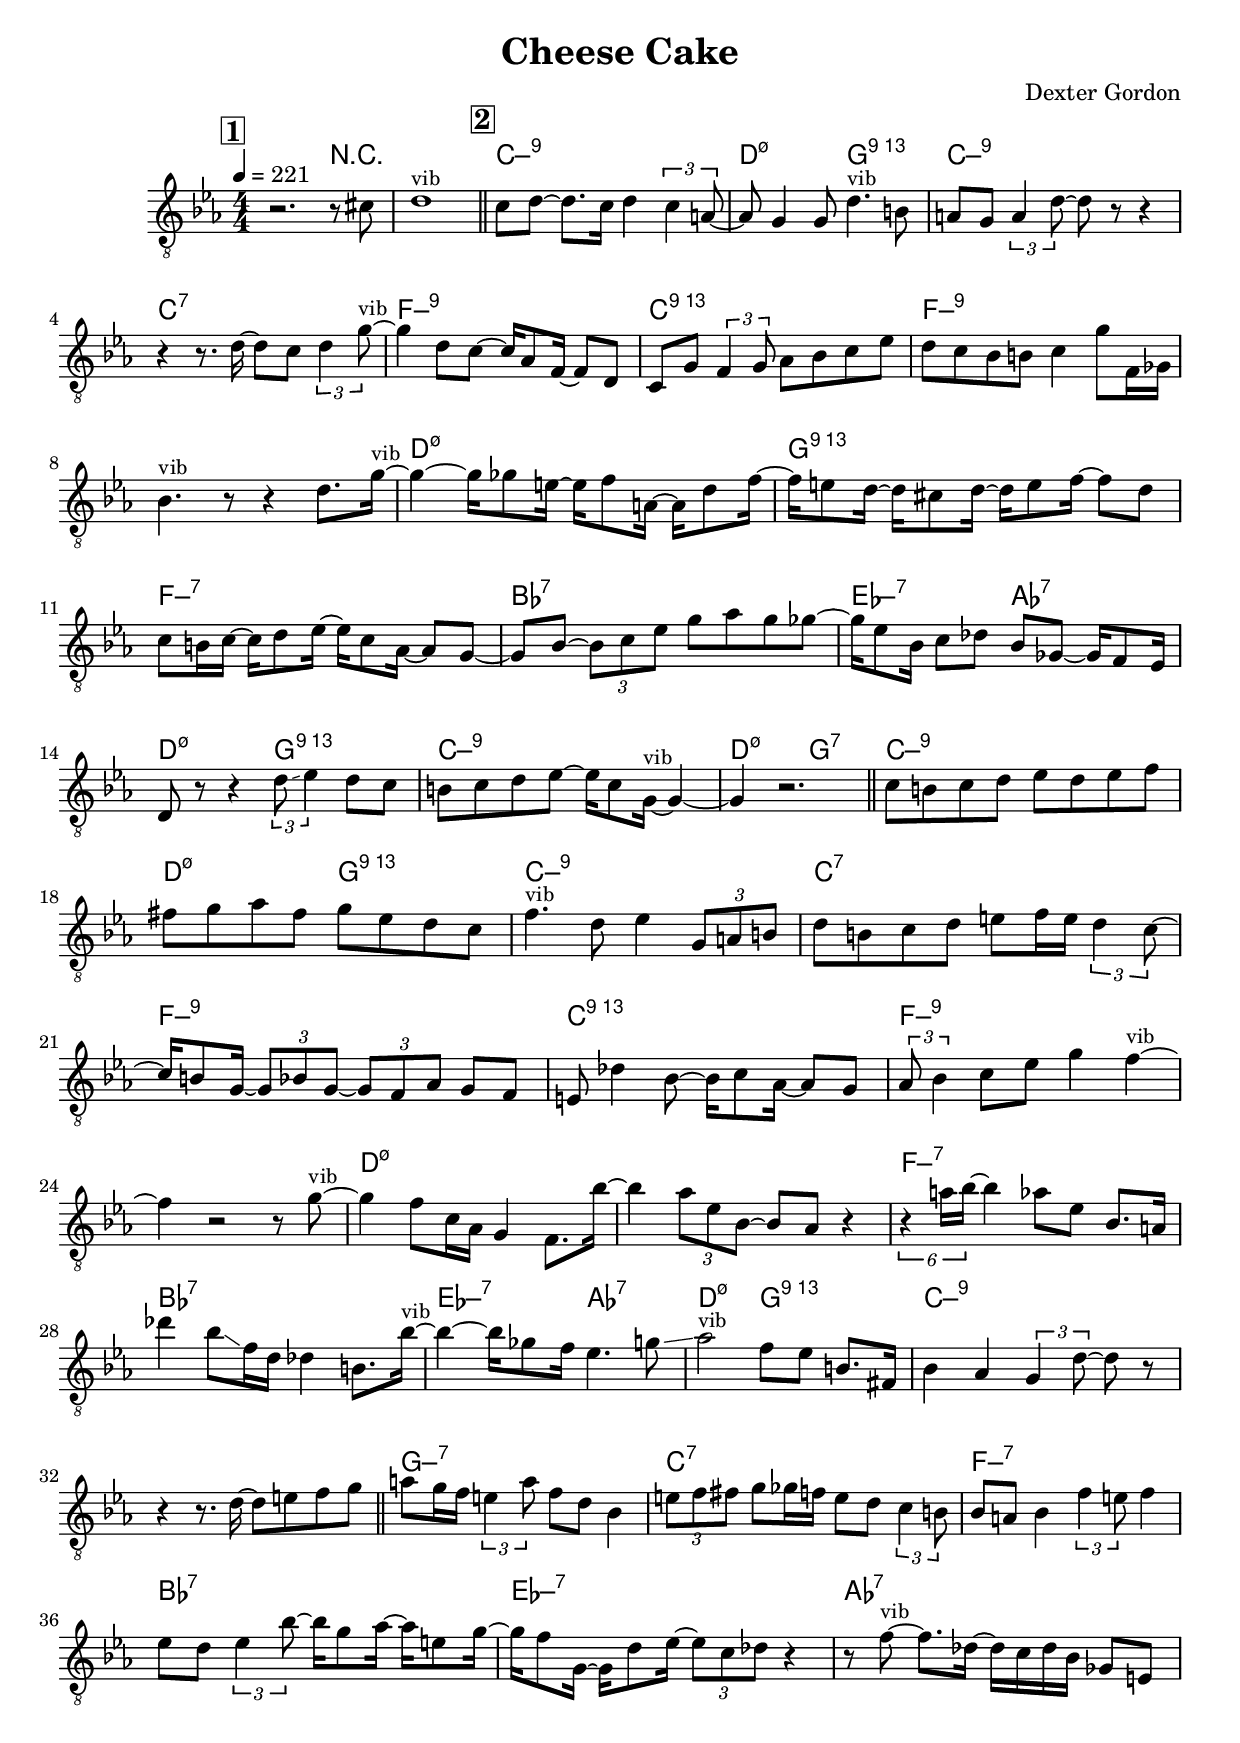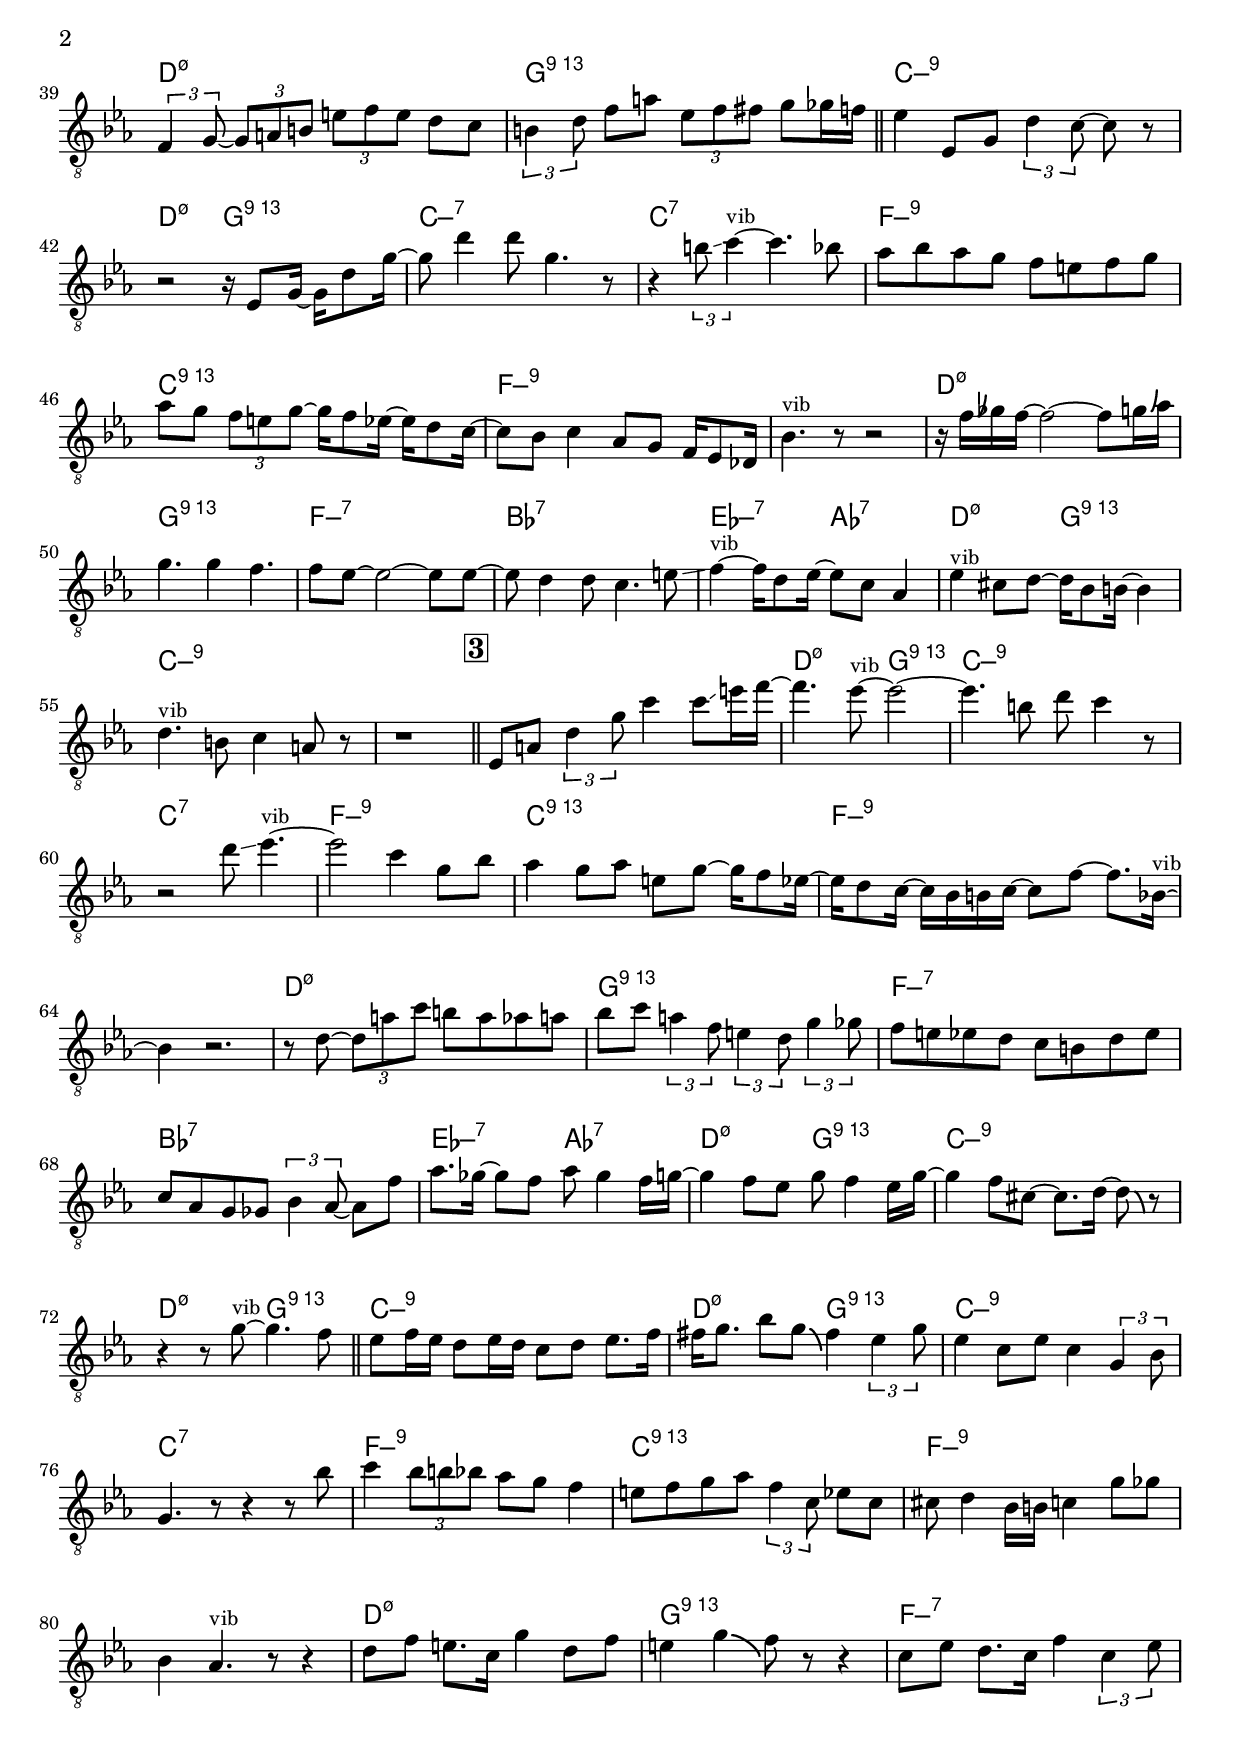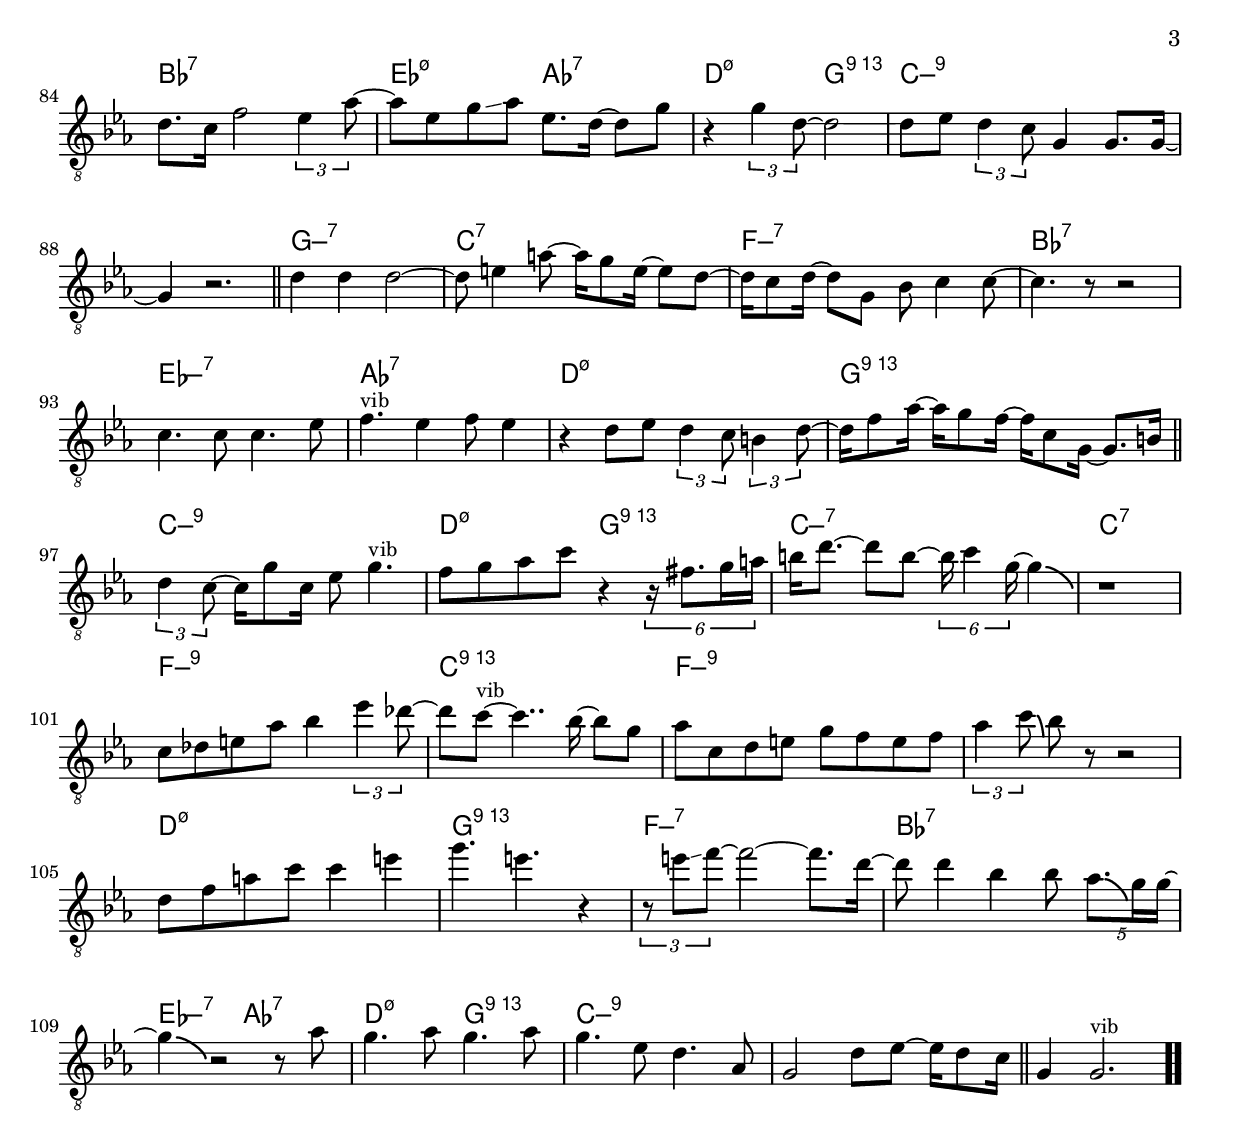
\version "2.13.2"

#(ly:set-option 'point-and-click #f)

\header {
  title = "Cheese Cake"
  composer = "Dexter Gordon"
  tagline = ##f
}
global =
{
    \override Staff.TimeSignature #'style = #'()
    \time 4/4
    \clef "treble_8"
    \key c \minor
    \override Rest #'direction = #'0
    \override MultiMeasureRest #'staff-position = #0
}
\score
{
<<
    \transpose c' c'

    \new ChordNames { \chords {
      \set majorSevenSymbol = \markup { "maj7" }
      \set minorChordModifier = \markup { \char ##x2013 }
      | s2. r4 | s1 
      | c1:min9 | d2:min5-7 g2:775+ | c1:min9 | c1:7 | f1:min9 | c1:775+ | f1:min9 | s1 
      | d1:min5-7 | g1:775+ | f1:min7 | bes1:7 | es2:min7 aes2:7 | d2:min5-7 g2:775+ | c1:min9 | d2:min5-7 g2:7 
      | c1:min9 | d2:min5-7 g2:775+ | c1:min9 | c1:7 | f1:min9 | c1:775+ | f1:min9 | s1 
      | d1:min5-7 | s1 | f1:min7 | bes1:7 | es2:min7 aes2:7 | d2:min5-7 g2:775+ | c1:min9 | s1 
      | g1:min7 | c1:7 | f1:min7 | bes1:7 | es1:min7 | aes1:7 | d1:min5-7 | g1:775+ 
      | c1:min9 | d2:min5-7 g2:775+ | c1:min7 | c1:7 | f1:min9 | c1:775+ | f1:min9 | s1 
      | d1:min5-7 | g1:775+ | f1:min7 | bes1:7 | es2:min7 aes2:7 | d2:min5-7 g2:775+ | c1:min9 | s1 
      | s1 | d2:min5-7 g2:775+ | c1:min9 | c1:7 | f1:min9 | c1:775+ | f1:min9 | s1 
      | d1:min5-7 | g1:775+ | f1:min7 | bes1:7 | es2:min7 aes2:7 | d2:min5-7 g2:775+ | c1:min9 | d2:min5-7 g2:775+ 
      | c1:min9 | d2:min5-7 g2:775+ | c1:min9 | c1:7 | f1:min9 | c1:775+ | f1:min9 | s1 
      | d1:min5-7 | g1:775+ | f1:min7 | bes1:7 | es2:min5-7 aes2:7 | d2:min5-7 g2:775+ | c1:min9 | s1 
      | g1:min7 | c1:7 | f1:min7 | bes1:7 | es1:min7 | aes1:7 | d1:min5-7 | g1:775+ 
      | c1:min9 | d2:min5-7 g2:775+ | c1:min7 | c1:7 | f1:min9 | c1:775+ | f1:min9 | s1 
      | d1:min5-7 | g1:775+ | f1:min7 | bes1:7 | es2:min7 aes2:7 | d2:min5-7 g2:775+ | c1:min9|
      }
      }

    \new Staff
    <<
    \transpose c' c'

    {
      \global
  		%\override Score.MetronomeMark #'transparent = ##t
  		%\override Score.MetronomeMark #'stencil = ##f
  		
  		\override HorizontalBracket #'direction = #UP
  		\override HorizontalBracket #'bracket-flare = #'(0 . 0)
  		
  		\override TextSpanner #'dash-fraction = #1.0
  		\override TextSpanner #'bound-details #'left #'text = \markup{ \concat{\draw-line #'(0 . -1.0) \draw-line #'(1.0 . 0) }}
  		\override TextSpanner #'bound-details #'right #'text = \markup{ \concat{ \draw-line #'(1.0 . 0) \draw-line #'(0 . -1.0) }}
          \set Score.markFormatter = #format-mark-box-numbers


      \tempo 4 = 221
      \set Score.currentBarNumber = #-1
     
      \bar "||" \mark \default r2. r8 cis'8 
      | d'1^\markup{\left-align \small vib} 
      \bar "||" \mark \default c'8 d'8~ d'8. c'16 d'4 \tuplet 3/2 {c'4 a8~} 
      | a8 g4 g8 d'4.^\markup{\left-align \small vib} b8 
      | a8 g8 \tuplet 3/2 {a4 d'8~} d'8 r8 r4 
      | r4 r8. d'16~ d'8 c'8 \tuplet 3/2 {d'4 g'8~^\markup{\left-align \small vib}} 
      | g'4 d'8 c'8~ c'16 aes8 f16~ f8 d8 
      | c8 g8 \tuplet 3/2 {f4 g8} aes8 bes8 c'8 es'8 
      | d'8 c'8 bes8 b8 c'4 g'8 f16 ges16 
      | bes4.^\markup{\left-align \small vib} r8 r4 d'8. g'16~^\markup{\left-align \small vib} 
      | g'4~ g'16 ges'8 e'16~ e'16 f'8 a16~ a16 d'8 f'16~ 
      | f'16 e'8 d'16~ d'16 cis'8 d'16~ d'16 e'8 f'16~ f'8 d'8 
      | c'8 b16 c'16~ c'16 d'8 es'16~ es'16 c'8 aes16~ aes8 g8~ 
      | g8 bes8~ \tuplet 3/2 {bes8 c'8 es'8} g'8 aes'8 g'8 ges'8~ 
      | ges'16 es'8 bes16 c'8 des'8 bes8 ges8~ ges16 f8 es16 
      | d8 r8 r4 \tuplet 3/2 {d'8\glissando  es'4} d'8 c'8 
      | b8 c'8 d'8 es'8~ es'16 c'8 g16~^\markup{\left-align \small vib} g4~ 
      | g4 r2. 
      \bar "||" c'8 b8 c'8 d'8 es'8 d'8 es'8 f'8 
      | fis'8 g'8 aes'8 fis'8 g'8 es'8 d'8 c'8 
      | f'4.^\markup{\left-align \small vib} d'8 es'4 \tuplet 3/2 {g8 a8 b8} 
      | d'8 b8 c'8 d'8 e'8 f'16 e'16 \tuplet 3/2 {d'4 c'8~} 
      | c'16 b8 g16~ \tuplet 3/2 {g8 bes8 g8~} \tuplet 3/2 {g8 f8 aes8} g8 f8 
      | e8 des'4 bes8~ bes16 c'8 aes16~ aes8 g8 
      | \tuplet 3/2 {aes8 bes4} c'8 es'8 g'4 f'4~^\markup{\left-align \small vib} 
      | f'4 r2 r8 g'8~^\markup{\left-align \small vib} 
      | g'4 f'8 c'16 aes16 g4 f8. bes'16~ 
      | bes'4 \tuplet 3/2 {aes'8 es'8 bes8~} bes8 aes8 r4 
      | \tuplet 6/4 {r4 a'16 bes'16~} bes'4 aes'8 es'8 bes8. a16 
      | des''4 bes'8\glissando  f'16 d'16 des'4 b8. bes'16~^\markup{\left-align \small vib} 
      | bes'4~ bes'16 ges'8 f'16 es'4. g'8\glissando  
      | aes'2^\markup{\left-align \small vib} f'8 es'8 b8. fis16 
      | bes4 aes4 \tuplet 3/2 {g4 d'8~} d'8 r8 
      | r4 r8. d'16~ d'8 e'8 f'8 g'8 
      \bar "||" a'8 g'16 f'16 \tuplet 3/2 {e'4 a'8} f'8 d'8 bes4 
      | \tuplet 3/2 {e'8 f'8 fis'8} g'8 ges'16 f'16 e'8 d'8 \tuplet 3/2 {c'4 b8} 
      | bes8 a8 bes4 \tuplet 3/2 {f'4 e'8} f'4 
      | es'8 d'8 \tuplet 3/2 {es'4 bes'8~} bes'16 g'8 aes'16~ aes'16 e'8 g'16~ 
      | g'16 f'8 g16~ g16 d'8 es'16~ \tuplet 3/2 {es'8 c'8 des'8} r4 
      | r8 f'8~^\markup{\left-align \small vib} f'8. des'16~ des'16 c'16 des'16 bes16 ges8 e8 
      | \tuplet 3/2 {f4 g8~} \tuplet 3/2 {g8 a8 b8} \tuplet 3/2 {e'8 f'8 e'8} d'8 c'8 
      | \tuplet 3/2 {b4 d'8} f'8 a'8 \tuplet 3/2 {es'8 f'8 fis'8} g'8 ges'16 f'16 
      \bar "||" es'4 es8 g8 \tuplet 3/2 {d'4 c'8~} c'8 r8 
      | r2 r16 es8 g16~ g16 d'8 g'16~ 
      | g'8 d''4 d''8 g'4. r8 
      | r4 \tuplet 3/2 {b'8\glissando  c''4~^\markup{\left-align \small vib}} c''4. bes'8 
      | aes'8 bes'8 aes'8 g'8 f'8 e'8 f'8 g'8 
      | aes'8 g'8 \tuplet 3/2 {f'8 e'8 g'8~} g'16 f'8 es'16~ es'16 d'8 c'16~ 
      | c'8 bes8 c'4 aes8 g8 f16 es8 des16 
      | bes4.^\markup{\left-align \small vib} r8 r2 
      | r16 f'16\bendAfter #+4  ges'16 f'16~ f'2~ f'8 g'16\bendAfter #+4  aes'16 
      | g'4. g'4 f'4. 
      | f'8 es'8~ es'2~ es'8 es'8~ 
      | es'8 d'4 d'8 c'4. e'8\glissando  
      | f'4~^\markup{\left-align \small vib} f'16 d'8 es'16~ es'8 c'8 aes4 
      | es'4^\markup{\left-align \small vib} cis'8 d'8~ d'16 bes8 b16~ b4 
      | d'4.^\markup{\left-align \small vib} b8 c'4 a8 r8 
      | r1 
      \bar "||" \mark \default es8 a8 \tuplet 3/2 {d'4 g'8} c''4 c''8\glissando  e''16 f''16~ 
      | f''4. es''8~^\markup{\left-align \small vib} es''2~ 
      | es''4. b'8 d''8 c''4 r8 
      | r2 d''8\glissando  es''4.~^\markup{\left-align \small vib} 
      | es''2 c''4 g'8 bes'8 
      | aes'4 g'8 aes'8 e'8 g'8~ g'16 f'8 es'16~ 
      | es'16 d'8 c'16~ c'16 bes16 b16 c'16~ c'8 f'8~ f'8. bes16~^\markup{\left-align \small vib} 
      | bes4 r2. 
      | r8 d'8~ \tuplet 3/2 {d'8 a'8 c''8} b'8 a'8 aes'8 a'8 
      | bes'8 c''8 \tuplet 3/2 {a'4 f'8} \tuplet 3/2 {e'4 d'8} \tuplet 3/2 {g'4 ges'8} 
      | f'8 e'8 es'8 d'8 c'8 b8 d'8 es'8 
      | c'8 aes8 g8 ges8 \tuplet 3/2 {bes4 aes8~} aes8 f'8 
      | aes'8. ges'16~ ges'8 f'8 aes'8 ges'4 f'16 g'16~ 
      | g'4 f'8 es'8 g'8 f'4 es'16 g'16~ 
      | g'4 f'8 cis'8~ cis'8. d'16~ d'8\bendAfter #-4  r8 
      | r4 r8 g'8~^\markup{\left-align \small vib} g'4. f'8 
      \bar "||" es'8 f'16 es'16 d'8 es'16 d'16 c'8 d'8 es'8. f'16\glissando  
      | fis'16 g'8. bes'8 g'8\bendAfter #-4  fis'4 \tuplet 3/2 {es'4 g'8} 
      | es'4 c'8 es'8 c'4 \tuplet 3/2 {g4 bes8} 
      | g4. r8 r4 r8 bes'8 
      | c''4 \tuplet 3/2 {bes'8 b'8 bes'8} aes'8 g'8 f'4 
      | e'8 f'8 g'8 aes'8 \tuplet 3/2 {f'4 c'8} es'8 c'8 
      | cis'8 d'4 bes16 b16 c'4 g'8 ges'8 
      | bes4 aes4.^\markup{\left-align \small vib} r8 r4 
      | d'8 f'8 e'8. c'16 g'4 d'8 f'8 
      | e'4 g'4\bendAfter #-4  f'8 r8 r4 
      | c'8 es'8 d'8. c'16 f'4 \tuplet 3/2 {c'4 es'8} 
      | d'8. c'16 f'2 \tuplet 3/2 {es'4 aes'8~} 
      | aes'8 es'8 g'8\glissando  aes'8 es'8. d'16~ d'8 g'8 
      | r4 \tuplet 3/2 {g'4 d'8~} d'2\glissando  
      | d'8 es'8 \tuplet 3/2 {d'4 c'8} g4 g8. g16~ 
      | g4 r2. 
      \bar "||" d'4 d'4 d'2~ 
      | d'8 e'4 a'8~ a'16 g'8 e'16~ e'8 d'8~ 
      | d'16 c'8 d'16~ d'8 g8 bes8 c'4 c'8~ 
      | c'4. r8 r2 
      | c'4. c'8 c'4. es'8 
      | f'4.^\markup{\left-align \small vib} es'4 f'8 es'4 
      | r4 d'8 es'8 \tuplet 3/2 {d'4 c'8} \tuplet 3/2 {b4 d'8~} 
      | d'16 f'8 aes'16~ aes'16 g'8 f'16~ f'16 c'8 g16~ g8. b16 
      \bar "||" \tuplet 3/2 {d'4 c'8~} c'16 g'8 c'16 es'8 g'4.^\markup{\left-align \small vib} 
      | f'8 g'8 aes'8 c''8 r4 \tuplet 6/4 {r16 fis'8. g'16 a'16} 
      | b'16 d''8.~ d''8 b'8~ \tuplet 6/4 {b'16 c''4 g'16~} g'4\bendAfter #-4  
      | r1 
      | c'8 des'8 e'8 aes'8 bes'4 \tuplet 3/2 {es''4 des''8~} 
      | des''8 c''8~^\markup{\left-align \small vib} c''4.. bes'16~ bes'8 g'8 
      | aes'8 c'8 d'8 e'8 g'8 f'8 e'8 f'8 
      | \tuplet 3/2 {aes'4 c''8\bendAfter #-4 } bes'8 r8 r2 
      | d'8 f'8 a'8 c''8 c''4 e''4 
      | g''4. e''4. r4 
      | \tuplet 3/2 {r8 e''8\glissando  f''8~} f''2~ f''8. d''16~ 
      | d''8 d''4 bes'4 bes'8 \tuplet 5/4 {aes'8.\bendAfter #-4  g'16 g'16~} 
      | g'4\bendAfter #-4  r2 r8 aes'8 
      | g'4. aes'8 g'4. aes'8 
      | g'4. es'8 d'4. aes8 
      | g2 d'8 es'8~ es'16 d'8 c'16 
      \bar "||" g4 g2.^\markup{\left-align \small vib}\bar  ".."
    }
    >>
>>    
}
